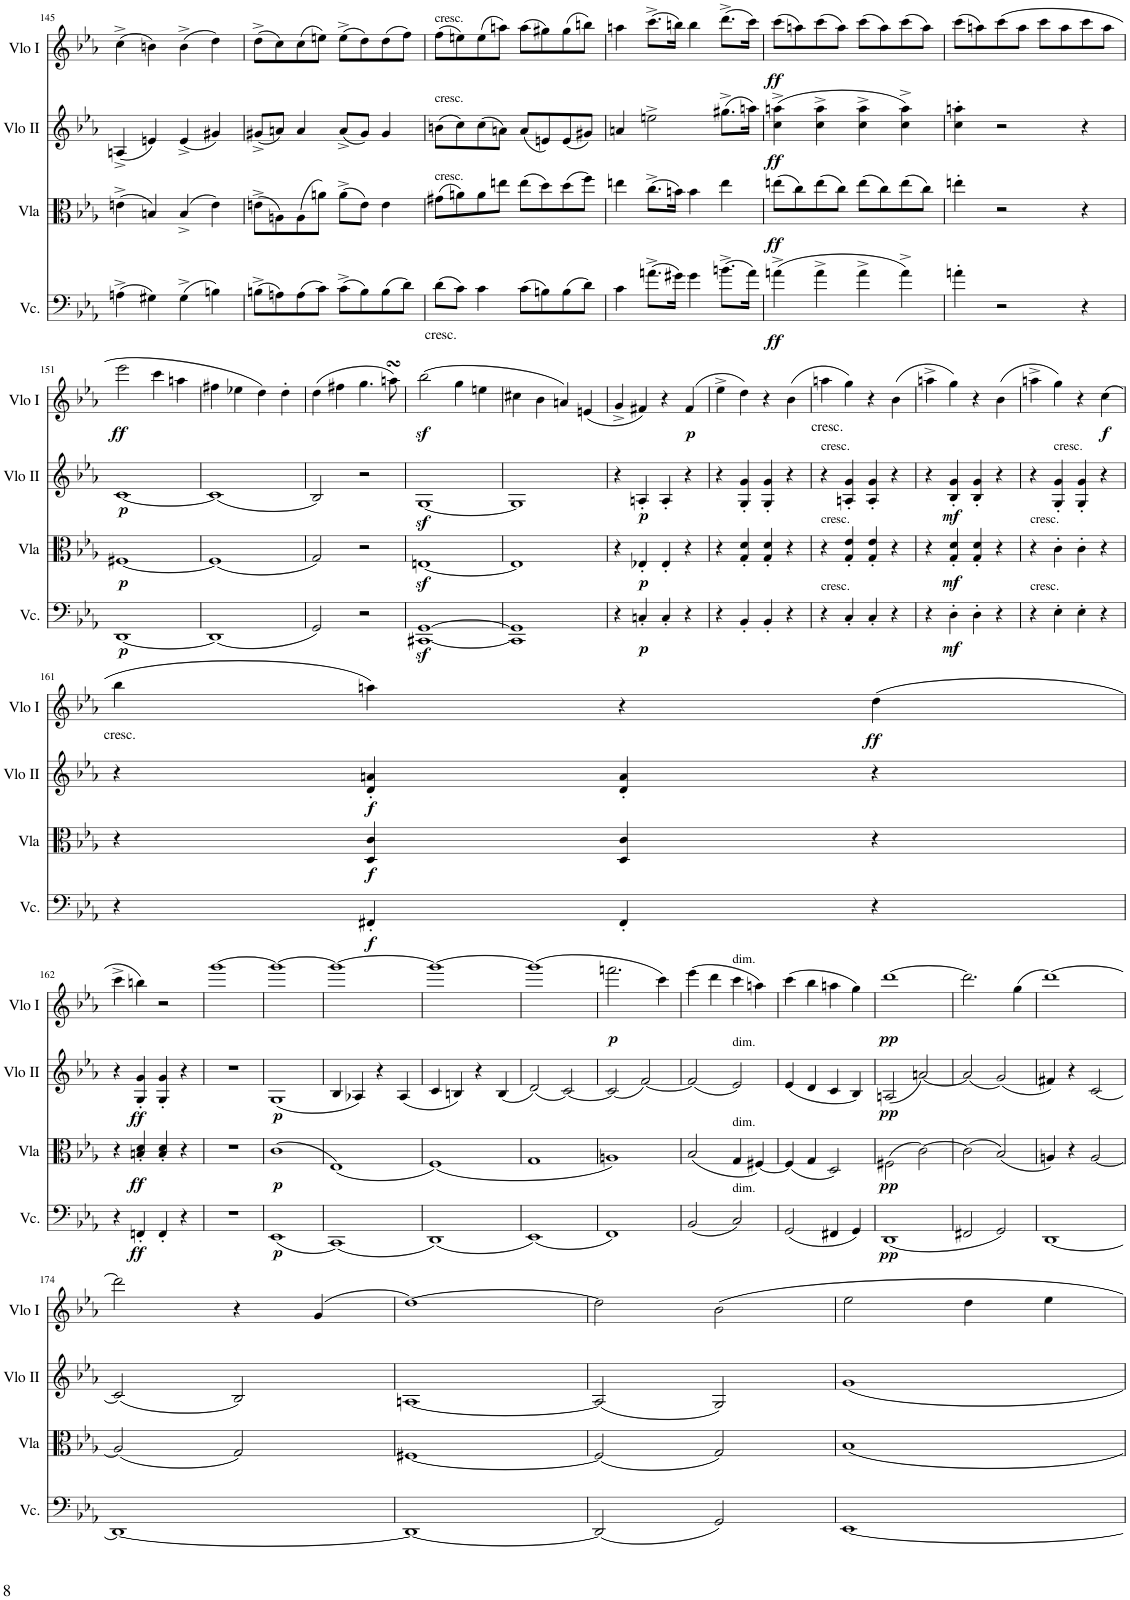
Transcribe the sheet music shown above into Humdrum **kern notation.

**kern	**text	**dynam	**kern	**dynam	**kern	**dynam	**kern	**text	**dynam
*part4	*part4	*part4	*part3	*part3	*part2	*part2	*part1	*part1	*part1
*staff4	*staff4	*staff4	*staff3	*staff3	*staff2	*staff2	*staff1	*staff1	*staff1
*I"Violoncello	*	*	*I"Viola	*	*I"Violino II	*	*I"Violino I	*	*
*I'Vc.	*	*	*I'Vla	*	*I'Vlo II	*	*I'Vlo I	*	*
!!LO:PB:g=z
*clefF4	*	*	*clefC3	*	*clefG2	*	*clefG2	*	*
*k[b-e-a-]	*	*	*k[b-e-a-]	*	*k[b-e-a-]	*	*k[b-e-a-]	*	*
*M4/4	*	*	*M4/4	*	*M4/4	*	*M4/4	*	*
*met(c)	*	*	*met(c)	*	*met(c)	*	*met(c)	*	*
=145	=145	=145	=145	=145	=145	=145	=145	=145	=145
(4An^\	.	.	(4en^\	.	(4An^/	.	(4cc^\	.	.
4G#X\)	.	.	4Bn/)	.	4en/)	.	4bn\)	.	.
(4G#^\	.	.	(4B^/	.	(4e^/	.	(4b^\	.	.
4Bn\)	.	.	4e\)	.	4g#X/)	.	4dd\)	.	.
=146	=146	=146	=146	=146	=146	=146	=146	=146	=146
(8Bn^\L	.	.	(8en^\L	.	(8g#X^/L	.	(8dd^\L	.	.
8An\)	.	.	8An\)	.	8an/J)	.	8cc\)	.	.
(8A\	.	.	(8A\	.	4a/	.	(8cc\	.	.
8c\J)	.	.	8an\J)	.	.	.	8een\J)	.	.
(8c^\L	.	.	(8a^\L	.	(8a^/L	.	(8ee^\L	.	.
8B\)	.	.	8e\J)	.	8g#/J)	.	8dd\)	.	.
(8B\	.	.	4e\	.	4g#/	.	(8dd\	.	.
8d\J)	.	.	.	.	.	.	8ff\J)	.	.
=147	=147	=147	=147	=147	=147	=147	=147	=147	=147
!	!	!	!	!	!	!	!LO:TX:a:t=cresc.	!	!
!	!	!	!	!	!LO:TX:a:t=cresc.	!	!	!	!
!	!	!	!LO:TX:a:t=cresc.	!	!	!	!	!	!
!	!LO:LY:b	!	!	!	!	!	!	!	!
(8d\L	cresc.	.	(8g#X\L	.	(8bn\L	.	(8ff\L	.	.
8c\J)	.	.	8an\)	.	8cc\)	.	8een\)	.	.
4c\	.	.	8a\	.	(8cc\	.	(8ee\	.	.
.	.	.	8een\J	.	8an\J)	.	8aan\J)	.	.
(8c\L	.	.	(8ee\L	.	(8a/L	.	(8aa\L	.	.
8Bn\)	.	.	8dd\)	.	8en/)	.	8gg#X\)	.	.
(8B\	.	.	(8dd\	.	(8e/	.	(8gg#\	.	.
8d\J)	.	.	8ff\J)	.	8g#X/J)	.	8bbn\J)	.	.
=148	=148	=148	=148	=148	=148	=148	=148	=148	=148
4c\	.	.	4een\	.	4an/	.	4aan\	.	.
(8.an^\L	.	.	(8.cc^\L	.	2een^\	.	(8.ccc^\L	.	.
16g#X\Jk)	.	.	16bn\Jk)	.	.	.	16bbn\Jk)	.	.
4g#\	.	.	4b\	.	.	.	4bb\	.	.
(8.bn^\L	.	.	4ee\	.	(8.gg#X^\L	.	(8.ddd^\L	.	.
16a\Jk)	.	.	.	.	16aan\Jk)	.	16ccc\Jk)	.	.
=149	=149	=149	=149	=149	=149	=149	=149	=149	=149
!	!	!LO:DY:b	!	!LO:DY:b	!	!LO:DY:b	!	!	!LO:DY:b
(4an^\	.	ff	(8een\L	ff	(4cc\^ 4aan\^	ff	(8ccc\L	.	ff
.	.	.	8cc\)	.	.	.	8aan\)	.	.
4a^\	.	.	(8ee\	.	4cc\^ 4aa\^	.	(8ccc\	.	.
.	.	.	8cc\J)	.	.	.	8aa\J)	.	.
4a^\	.	.	(8ee\L	.	4cc\^ 4aa\^	.	(8ccc\L	.	.
.	.	.	8cc\)	.	.	.	8aa\)	.	.
4a^\)	.	.	(8ee\	.	4cc\^ 4aa\^)	.	(8ccc\	.	.
.	.	.	8cc\J)	.	.	.	8aa\J)	.	.
=150	=150	=150	=150	=150	=150	=150	=150	=150	=150
4an'\	.	.	4een'\	.	4cc\' 4aan\'	.	(8ccc\L	.	.
.	.	.	.	.	.	.	8aan\)	.	.
2r	.	.	2r	.	2r	.	(8ccc\	.	.
.	.	.	.	.	.	.	8aa\J	.	.
.	.	.	.	.	.	.	8ccc\L	.	.
.	.	.	.	.	.	.	8aa\	.	.
4r	.	.	4r	.	4r	.	8ccc\	.	.
.	.	.	.	.	.	.	8aa\J	.	.
!!LO:LB:g=z
=151	=151	=151	=151	=151	=151	=151	=151	=151	=151
!	!	!LO:DY:b	!	!LO:DY:b	!	!LO:DY:b	!	!	!LO:DY:b
[1DD	.	p	[1F#X	p	[1c	p	2eee-\	.	ff
.	.	.	.	.	.	.	4ccc\	.	.
.	.	.	.	.	.	.	4aan\	.	.
=152	=152	=152	=152	=152	=152	=152	=152	=152	=152
(1DD]	.	.	(1F#]	.	(1c]	.	4ff#X\	.	.
.	.	.	.	.	.	.	4ee-X\	.	.
.	.	.	.	.	.	.	4dd\)	.	.
.	.	.	.	.	.	.	4dd'\	.	.
=153	=153	=153	=153	=153	=153	=153	=153	=153	=153
2GG/)	.	.	2G/)	.	2B-/)	.	(4dd\	.	.
.	.	.	.	.	.	.	4ff#X\	.	.
2r	.	.	2r	.	2r	.	4.gg\	.	.
.	.	.	.	.	.	.	8aansSsS\)	.	.
=154	=154	=154	=154	=154	=154	=154	=154	=154	=154
[1CC#Xz< [1GGz<	.	.	[1Enz<	.	[1Gz<	.	(2bb-z<\	.	.
.	.	.	.	.	.	.	4gg\	.	.
.	.	.	.	.	.	.	4een\	.	.
=155	=155	=155	=155	=155	=155	=155	=155	=155	=155
1CC#] 1GG]	.	.	1E]	.	1G]	.	4cc#X\	.	.
.	.	.	.	.	.	.	4b-\	.	.
.	.	.	.	.	.	.	4an/)	.	.
.	.	.	.	.	.	.	(4en/	.	.
=156	=156	=156	=156	=156	=156	=156	=156	=156	=156
4r	.	.	4r	.	4r	.	4g^/	.	.
!	!	!LO:DY:b	!	!LO:DY:b	!	!LO:DY:b	!	!	!
4Cn'/	.	p	4E-X'/	p	4An'/	p	4f#X/)	.	.
4C'/	.	.	4E-'/	.	4A'/	.	4r	.	.
!	!	!	!	!	!	!	!	!	!LO:DY:b
4r	.	.	4r	.	4r	.	(4f#/	.	p
=157	=157	=157	=157	=157	=157	=157	=157	=157	=157
4r	.	.	4r	.	4r	.	4ee-^\	.	.
4BB-'/	.	.	4G/' 4d/'	.	4G/' 4g/'	.	4dd\)	.	.
4BB-'/	.	.	4G/' 4d/'	.	4G/' 4g/'	.	4r	.	.
4r	.	.	4r	.	4r	.	(4b-\	.	.
=158	=158	=158	=158	=158	=158	=158	=158	=158	=158
!	!	!	!	!	!LO:TX:a:t=cresc.	!	!	!	!
!	!	!	!LO:TX:a:t=cresc.	!	!	!	!	!	!
!LO:TX:a:t=cresc.	!	!	!	!	!	!	!	!	!
!	!	!	!	!	!	!	!	!LO:LY:b	!
4r	.	.	4r	.	4r	.	4aan\	cresc.	.
4C'/	.	.	4G/' 4e-/'	.	4An/' 4g/'	.	4gg\)	.	.
4C'/	.	.	4G/' 4e-/'	.	4A/' 4g/'	.	4r	.	.
4r	.	.	4r	.	4r	.	(4b-\	.	.
=159	=159	=159	=159	=159	=159	=159	=159	=159	=159
4r	.	.	4r	.	4r	.	4aan^\	.	.
!	!	!LO:DY:b	!	!LO:DY:b	!	!LO:DY:b	!	!	!
4D'\	.	mf	4G/' 4d/'	mf	4B-/' 4g/'	mf	4gg\)	.	.
4D'\	.	.	4G/' 4d/'	.	4B-/' 4g/'	.	4r	.	.
4r	.	.	4r	.	4r	.	(4b-\	.	.
=160	=160	=160	=160	=160	=160	=160	=160	=160	=160
!	!	!	!LO:TX:a:t=cresc.	!	!	!	!	!	!
!LO:TX:a:t=cresc.	!	!	!	!	!	!	!	!	!
4r	.	.	4r	.	4r	.	4aan^\	.	.
!	!	!	!	!	!LO:TX:a:t=cresc.	!	!	!	!
4E-'\	.	.	4c'\	.	4G/' 4g/'	.	4gg\)	.	.
4E-'\	.	.	4c'\	.	4G/' 4g/'	.	4r	.	.
!	!	!	!	!	!	!	!	!	!LO:DY:b
4r	.	.	4r	.	4r	.	(4cc\	.	f
!!LO:LB:g=z
=161	=161	=161	=161	=161	=161	=161	=161	=161	=161
!	!	!	!	!	!	!	!	!LO:LY:b	!
4r	.	.	4r	.	4r	.	4bb-\	cresc.	.
!	!	!LO:DY:b	!	!LO:DY:b	!	!LO:DY:b	!	!	!
4FF#X'/	.	f	4D/ 4c/	f	4d/' 4an/'	f	4aan\)	.	.
4FF#'/	.	.	4D/ 4c/	.	4d/' 4a/'	.	4r	.	.
!	!	!	!	!	!	!	!	!	!LO:DY:b
4r	.	.	4r	.	4r	.	(4dd\	.	ff
!!LO:LB:g=z
=162	=162	=162	=162	=162	=162	=162	=162	=162	=162
4r	.	.	4r	.	4r	.	4ccc^\	.	.
!	!	!LO:DY:b	!	!LO:DY:b	!	!LO:DY:b	!	!	!
4FFn'/	.	ff	4Bn/' 4d/'	ff	4G/' 4g/'	ff	4bbn\)	.	.
4FF'/	.	.	4B/' 4d/'	.	4G/' 4g/'	.	2r	.	.
4r	.	.	4r	.	4r	.	.	.	.
=163	=163	=163	=163	=163	=163	=163	=163	=163	=163
1r	.	.	1r	.	1r	.	[1ggg	.	.
=164	=164	=164	=164	=164	=164	=164	=164	=164	=164
!	!	!LO:DY:b	!	!LO:DY:b	!	!LO:DY:b	!	!	!
(1EE-	.	p	(1c	p	(1G	p	1ggg_	.	.
=165	=165	=165	=165	=165	=165	=165	=165	=165	=165
(1CC)	.	.	(1E-)	.	4B-/	.	1ggg_	.	.
.	.	.	.	.	4A-X/)	.	.	.	.
.	.	.	.	.	4r	.	.	.	.
.	.	.	.	.	(4A-/	.	.	.	.
=166	=166	=166	=166	=166	=166	=166	=166	=166	=166
(1DD)	.	.	(1F)	.	4c/	.	1ggg_	.	.
.	.	.	.	.	4Bn/)	.	.	.	.
.	.	.	.	.	4r	.	.	.	.
.	.	.	.	.	(4B/	.	.	.	.
=167	=167	=167	=167	=167	=167	=167	=167	=167	=167
(1EE-)	.	.	1G	.	(2d/)	.	(1ggg]	.	.
.	.	.	.	.	[2c/)	.	.	.	.
=168	=168	=168	=168	=168	=168	=168	=168	=168	=168
!	!	!	!	!	!	!	!	!	!LO:DY:b
1FF)	.	.	1An)	.	(2c/]	.	2.fffn\	.	p
.	.	.	.	.	[2f/)	.	.	.	.
.	.	.	.	.	.	.	4ccc\)	.	.
=169	=169	=169	=169	=169	=169	=169	=169	=169	=169
(2BB-/	.	.	(2B-/	.	(2f/]	.	(4eee-\	.	.
.	.	.	.	.	.	.	4ddd\	.	.
!	!	!	!	!	!	!	!LO:TX:a:t=dim.	!	!
!	!	!	!	!	!LO:TX:a:t=dim.	!	!	!	!
!	!	!	!LO:TX:a:t=dim.	!	!	!	!	!	!
!LO:TX:a:t=dim.	!	!	!	!	!	!	!	!	!
2C/)	.	.	4G/	.	2e-/)	.	4ccc\	.	.
.	.	.	[4F#X/)	.	.	.	4aan\)	.	.
=170	=170	=170	=170	=170	=170	=170	=170	=170	=170
(2GG/	.	.	(4F#/]	.	(4e-/	.	(4ccc\	.	.
.	.	.	4G/	.	4d/	.	4bb-\	.	.
4FF#X/	.	.	2D/)	.	4c/	.	4aan\	.	.
4GG/)	.	.	.	.	4B-/)	.	4gg\)	.	.
=171	=171	=171	=171	=171	=171	=171	=171	=171	=171
!	!	!LO:DY:b	!	!LO:DY:b	!	!LO:DY:b	!	!	!LO:DY:b
(1DD	.	pp	(2F#X\	pp	(2An/	pp	[1ddd	.	pp
.	.	.	[2c\)	.	[2an/)	.	.	.	.
=172	=172	=172	=172	=172	=172	=172	=172	=172	=172
2FF#X/	.	.	(2c\]	.	(2a/]	.	2.ddd\]	.	.
2GG/)	.	.	(2B-/)	.	(2g/)	.	.	.	.
.	.	.	.	.	.	.	(4gg\	.	.
=173	=173	=173	=173	=173	=173	=173	=173	=173	=173
[1DD	.	.	4An/)	.	4f#X/)	.	[1ddd)	.	.
.	.	.	4r	.	4r	.	.	.	.
.	.	.	[2A/	.	[2c/	.	.	.	.
!!LO:LB:g=z
=174	=174	=174	=174	=174	=174	=174	=174	=174	=174
1DD_	.	.	(2A/]	.	(2c/]	.	2ddd\]	.	.
.	.	.	2G/)	.	2B-/)	.	4r	.	.
.	.	.	.	.	.	.	(4g/	.	.
=175	=175	=175	=175	=175	=175	=175	=175	=175	=175
1DD_	.	.	[1F#X	.	[1An	.	[1dd)	.	.
=176	=176	=176	=176	=176	=176	=176	=176	=176	=176
(2DD/]	.	.	(2F#/]	.	(2A/]	.	2dd\]	.	.
2GG/)	.	.	2G/)	.	2G/)	.	2b-\	.	.
=177	=177	=177	=177	=177	=177	=177	=177	=177	=177
[1EE-	.	.	1B-	.	1g	.	2ee-\	.	.
.	.	.	.	.	.	.	4dd\	.	.
.	.	.	.	.	.	.	4ee-\	.	.
=	=	=	=	=	=	=	=	=	=
*-	*-	*-	*-	*-	*-	*-	*-	*-	*-
